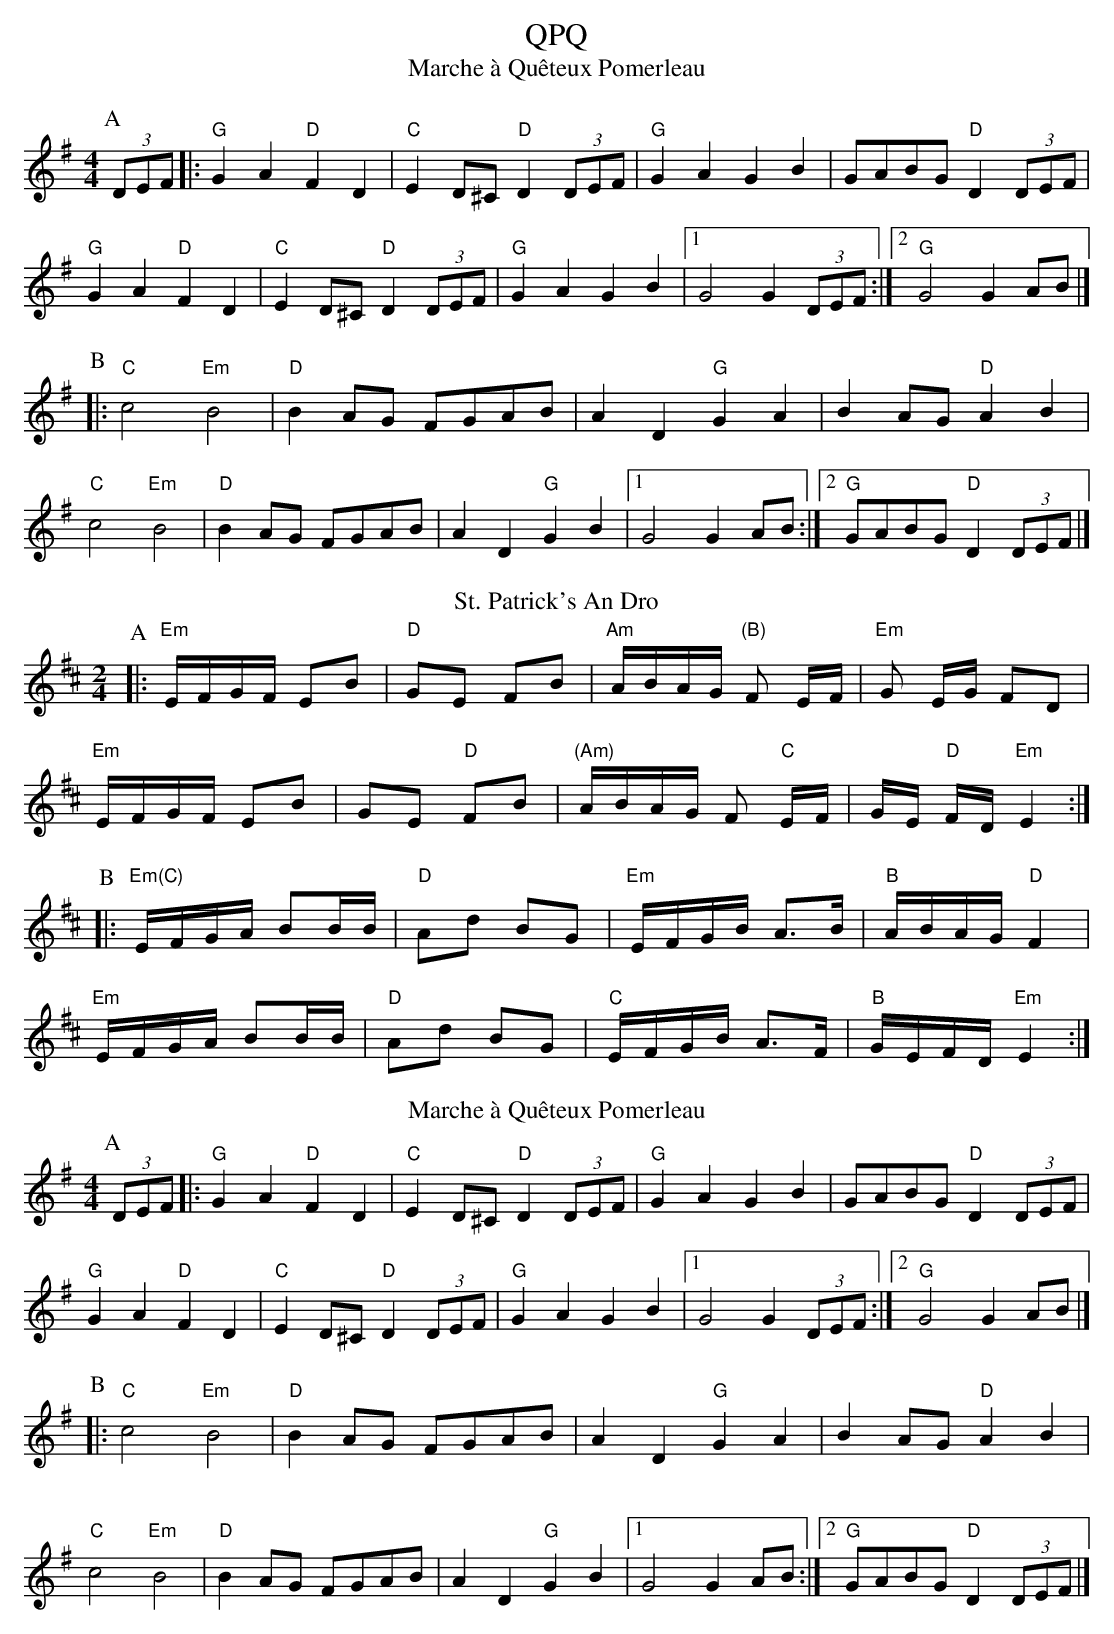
X:1
T:QPQ
T:
T:Marche à Quêteux Pomerleau
M:4/4
L:1/8
K:Gmaj
P:A
(3DEF |: "G"G2 A2 "D"F2 D2 | "C"E2 D^C "D"D2 (3DEF | "G"G2 A2 G2 B2 | GABG "D"D2 (3DEF |
"G"G2 A2 "D"F2 D2 | "C"E2 D^C "D"D2 (3DEF | "G" G2 A2 G2 B2 |1 G4 G2(3DEF :|2 "G"G4 G2 AB |]
P:B
|: "C"c4 "Em"B4 | "D"B2 AG FGAB | A2 D2 "G" G2 A2 | B2 AG "D"A2 B2 |
"C"c4 "Em"B4 | "D"B2 AG FGAB |A2 D2 "G" G2 B2 |1 G4 G2 AB:|2"G"GABG "D"D2 (3DEF|]
T:St. Patrick's An Dro
M:2/4
L:1/8
K:Edor
P:A
|: "Em"E/2F/2G/2F/2 EB |"D"GE FB | "Am" A/2B/2A/2G/2 "(B)" F E/2F/2|"Em" G E/2G/2 FD |
"Em" E/2F/2G/2F/2 EB | GE "D" FB |"(Am)" A/2B/2A/2G/2 F "C" E/2F/2 | G/2E/2 "D" F/2D/2 "Em" E2 :|
P:B
|:"Em(C)" E/2F/2G/2A/2 BB/2B/2 |"D" Ad BG |"Em" E/2F/2G/2B/2 A3/2B/2 |"B" A/2B/2A/2G/2 "D" F2 |
"Em" E/2F/2G/2A/2 BB/2B/2 |"D" Ad BG |"C" E/2F/2G/2B/2 A>F | "B" G/2E/2F/2D/2 "Em" E2 :|
T:Marche à Quêteux Pomerleau
M:4/4
L:1/8
K:Gmaj
P:A
(3DEF |: "G"G2 A2 "D"F2 D2 | "C"E2 D^C "D"D2 (3DEF | "G"G2 A2 G2 B2 | GABG "D"D2 (3DEF |
"G"G2 A2 "D"F2 D2 | "C"E2 D^C "D"D2 (3DEF | "G" G2 A2 G2 B2 |1 G4 G2(3DEF :|2 "G"G4 G2 AB |]
P:B
|: "C"c4 "Em"B4 | "D"B2 AG FGAB | A2 D2 "G" G2 A2 | B2 AG "D"A2 B2 |
"C"c4 "Em"B4 | "D"B2 AG FGAB |A2 D2 "G" G2 B2 |1 G4 G2 AB:|2"G"GABG "D"D2 (3DEF|]
